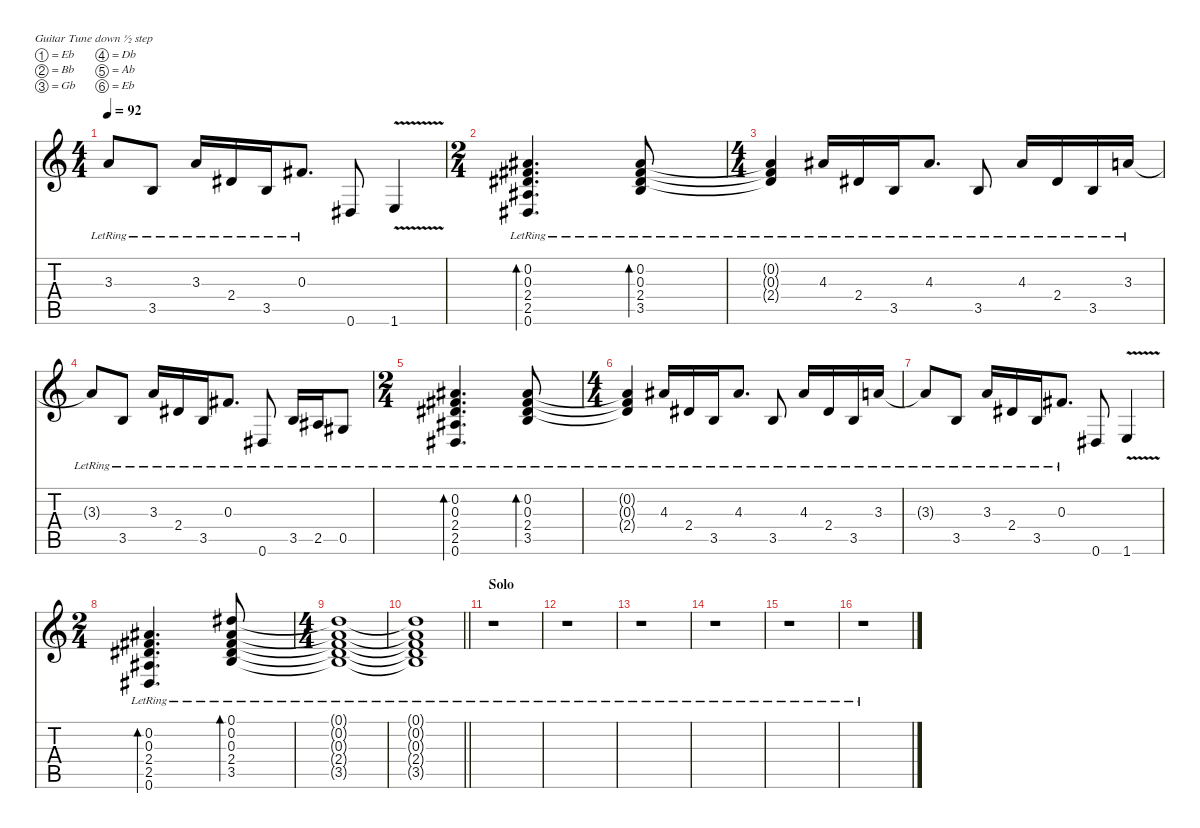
\defaultSystemsLayout 4
\hideDynamics
\bracketExtendMode nobrackets
\singleTrackTrackNamePolicy hidden
\multiTrackTrackNamePolicy hidden
\otherSystemsTrackNameOrientation horizontal
\track ("James Clean" "el.guit.") {mute instrument electricguitarclean}
\staff {score tabs}
\tuning (Eb4 Bb3 Gb3 Db3 Ab2 Eb2)
\ts (4 4)
\tempo 92
\clef g2
\ks c
3.3{lr t}.8{dy f beam Up} 3.5{lr}.8{beam Up} 3.3{lr}.16{beam Up} 2.4{lr acc #}.16{beam Up} 3.5{lr}.16{beam Up} 0.3{lr acc #}.8{d beam Up} 0.6{acc #}.8{beam Up} 1.6{v}.4{beam Up} |
\ts (2 4)
\beaming (8 2 2 2 2)
(0.2{lr acc #} 0.3{lr acc #} 2.4{lr acc #} 2.5{lr acc #} 0.6{lr acc #}).4{d bd 240 beam Up} (0.2{lr acc #} 0.3{lr acc #} 2.4{lr acc #} 3.5{lr}).8{bd 240 beam Up} |
\ts (4 4)
\beaming (8 2 2 2 2)
(0.2{lr t acc #} 0.3{lr t acc #} 2.4{lr t acc #}).4{beam Up} 4.3{lr acc #}.16{beam Up} 2.4{lr acc #}.16{beam Up} 3.5{lr}.16{beam Up} 4.3{lr acc #}.8{d beam Up} 3.5{lr}.8{beam Up} 4.3{lr acc #}.16{beam Up} 2.4{lr acc #}.16{beam Up} 3.5{lr}.16{beam Up} 3.3{lr}.16{beam Up} |
3.3{lr t}.8{beam Up} 3.5{lr}.8{beam Up} 3.3{lr}.16{beam Up} 2.4{lr acc #}.16{beam Up} 3.5{lr}.16{beam Up} 0.3{lr acc #}.8{d beam Up} 0.6{lr acc #}.8{beam Up} 3.5{lr}.16{beam Up} 2.5{lr acc #}.16{beam Up} 0.5{lr acc #}.8{beam Up} |
\ts (2 4)
\beaming (8 2 2 2 2)
(0.2{lr acc #} 0.3{lr acc #} 2.4{lr acc #} 2.5{lr acc #} 0.6{lr acc #}).4{d bd 240 beam Up} (0.2{lr acc #} 0.3{lr acc #} 2.4{lr acc #} 3.5{lr}).8{bd 240 beam Up} |
\ts (4 4)
\beaming (8 2 2 2 2)
(0.2{lr t acc #} 0.3{lr t acc #} 2.4{lr t acc #}).4{beam Up} 4.3{lr acc #}.16{beam Up} 2.4{lr acc #}.16{beam Up} 3.5{lr}.16{beam Up} 4.3{lr acc #}.8{d beam Up} 3.5{lr}.8{beam Up} 4.3{lr acc #}.16{beam Up} 2.4{lr acc #}.16{beam Up} 3.5{lr}.16{beam Up} 3.3{lr}.16{beam Up} |
3.3{lr t}.8{beam Up} 3.5{lr}.8{beam Up} 3.3{lr}.16{beam Up} 2.4{lr acc #}.16{beam Up} 3.5{lr}.16{beam Up} 0.3{lr acc #}.8{d beam Up} 0.6{acc #}.8{beam Up} 1.6{v}.4{beam Up} |
\ts (2 4)
\beaming (8 2 2 2 2)
(0.2{lr acc #} 0.3{lr acc #} 2.4{lr acc #} 2.5{lr acc #} 0.6{lr acc #}).4{d bd 240 beam Up} (0.1{lr acc #} 0.2{lr acc #} 0.3{lr acc #} 2.4{lr acc #} 3.5{lr}).8{bd 240 beam Up} |
\ts (4 4)
\beaming (8 2 2 2 2)
(0.1{lr t acc #} 0.2{lr t acc #} 0.3{lr t acc #} 2.4{lr t acc #} 3.5{lr t}).1{beam Up} |
\barLineRight lightlight
(0.1{lr t acc #} 0.2{lr t acc #} 0.3{lr t acc #} 2.4{lr t acc #} 3.5{lr t}).1{beam Up} |
\section ("" "Solo")
r.1{beam Down} |
r.1{beam Down} |
r.1{beam Down} |
r.1{beam Down} |
r.1{beam Down} |
r.1{beam Down}
